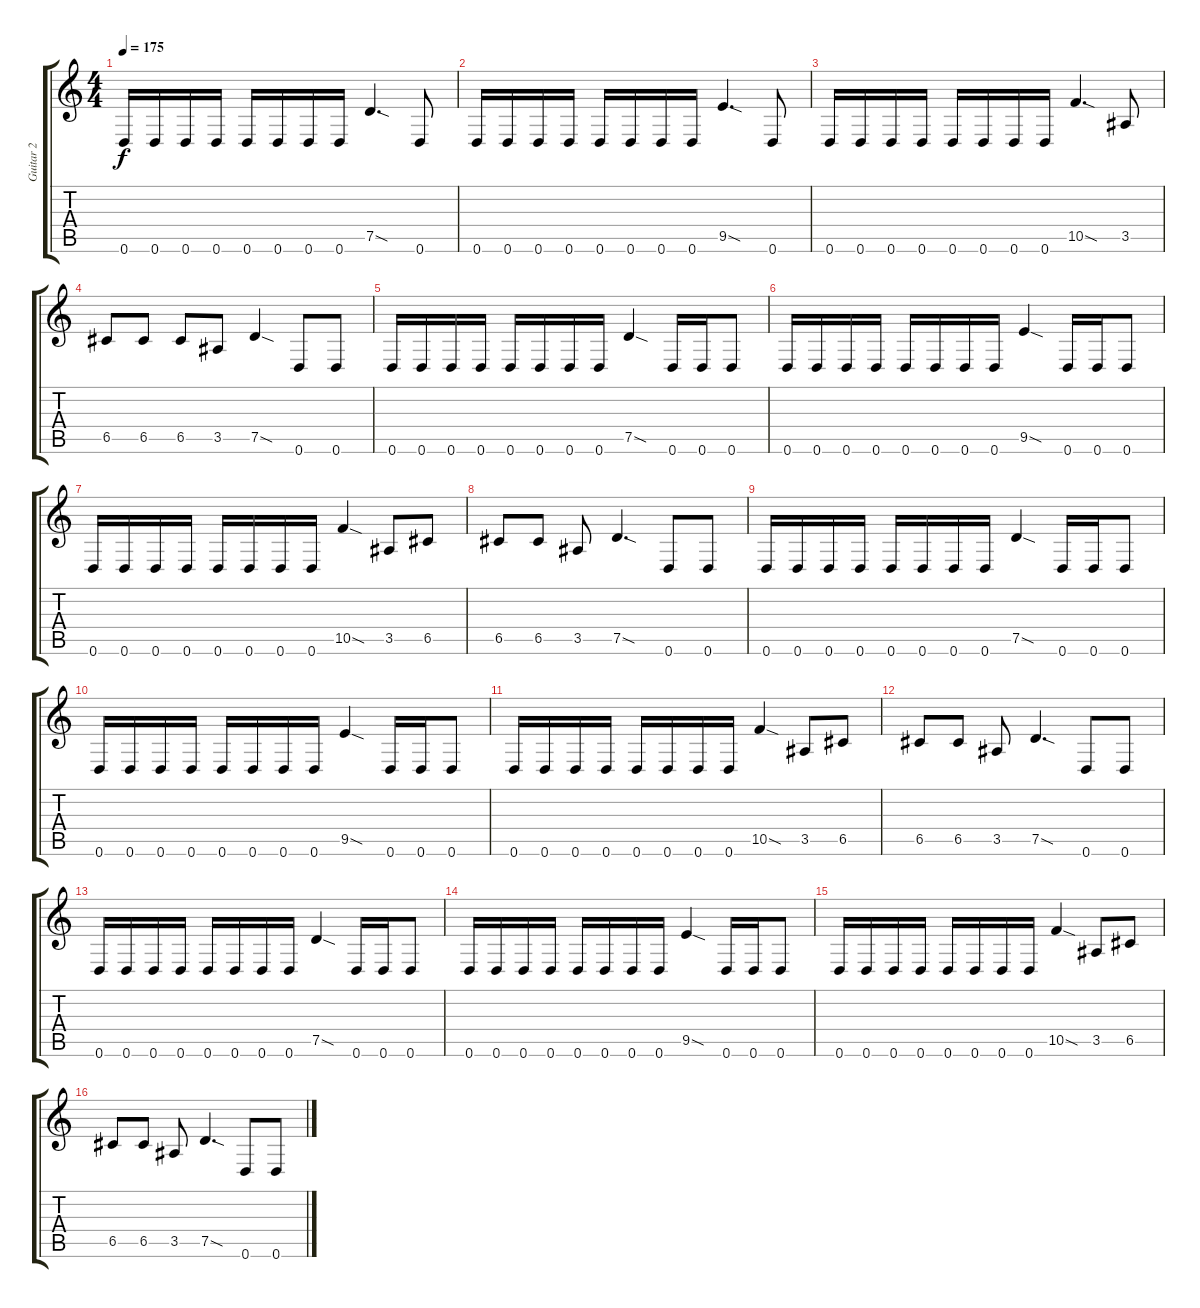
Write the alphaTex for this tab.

\track ("Guitar 2" "Guitar 2") {instrument overdrivenguitar}
\staff {score tabs}
\tuning (D4 A3 F3 C3 G2 D2) {hide}
\ts (4 4)
\tempo 175
\clef g2
\ks c
0.6.16{dy f} 0.6.16 0.6.16 0.6.16 0.6.16 0.6.16 0.6.16 0.6.16 7.5{sod}.4{d} 0.6.8 |
0.6.16 0.6.16 0.6.16 0.6.16 0.6.16 0.6.16 0.6.16 0.6.16 9.5{sod}.4{d} 0.6.8 |
0.6.16 0.6.16 0.6.16 0.6.16 0.6.16 0.6.16 0.6.16 0.6.16 10.5{sod}.4{d} 3.5.8 |
6.5.8 6.5.8 6.5.8 3.5.8 7.5{sod}.4 0.6.8 0.6.8 |
0.6.16 0.6.16 0.6.16 0.6.16 0.6.16 0.6.16 0.6.16 0.6.16 7.5{sod}.4 0.6.16 0.6.16 0.6.8 |
0.6.16 0.6.16 0.6.16 0.6.16 0.6.16 0.6.16 0.6.16 0.6.16 9.5{sod}.4 0.6.16 0.6.16 0.6.8 |
0.6.16 0.6.16 0.6.16 0.6.16 0.6.16 0.6.16 0.6.16 0.6.16 10.5{sod}.4 3.5.8 6.5.8 |
6.5.8 6.5.8 3.5.8 7.5{sod}.4{d} 0.6.8 0.6.8 |
0.6.16 0.6.16 0.6.16 0.6.16 0.6.16 0.6.16 0.6.16 0.6.16 7.5{sod}.4 0.6.16 0.6.16 0.6.8 |
0.6.16 0.6.16 0.6.16 0.6.16 0.6.16 0.6.16 0.6.16 0.6.16 9.5{sod}.4 0.6.16 0.6.16 0.6.8 |
0.6.16 0.6.16 0.6.16 0.6.16 0.6.16 0.6.16 0.6.16 0.6.16 10.5{sod}.4 3.5.8 6.5.8 |
6.5.8 6.5.8 3.5.8 7.5{sod}.4{d} 0.6.8 0.6.8 |
0.6.16 0.6.16 0.6.16 0.6.16 0.6.16 0.6.16 0.6.16 0.6.16 7.5{sod}.4 0.6.16 0.6.16 0.6.8 |
0.6.16 0.6.16 0.6.16 0.6.16 0.6.16 0.6.16 0.6.16 0.6.16 9.5{sod}.4 0.6.16 0.6.16 0.6.8 |
0.6.16 0.6.16 0.6.16 0.6.16 0.6.16 0.6.16 0.6.16 0.6.16 10.5{sod}.4 3.5.8 6.5.8 |
6.5.8 6.5.8 3.5.8 7.5{sod}.4{d} 0.6.8 0.6.8
